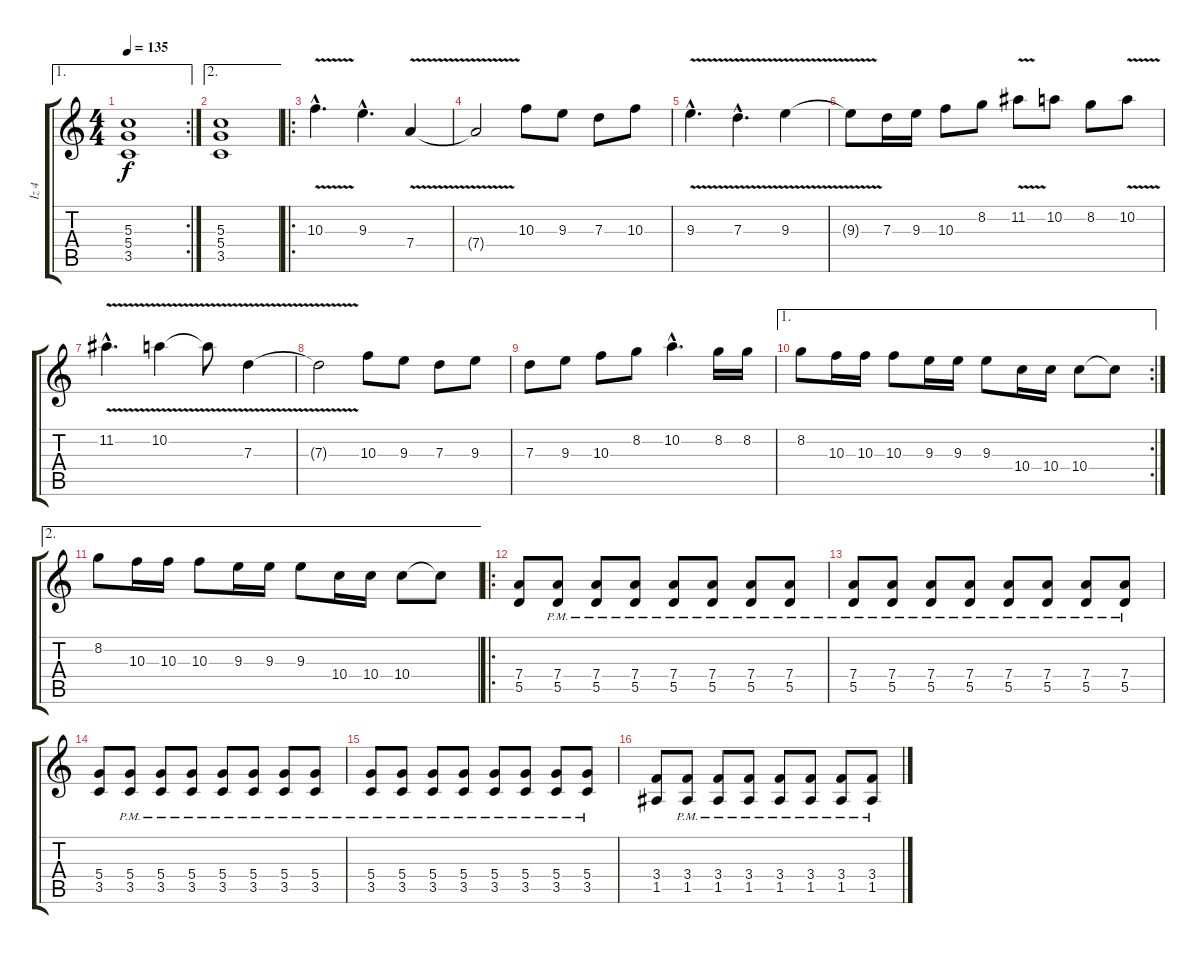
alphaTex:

\track ("İz 4" "İz 4") {instrument distortionguitar}
\staff {score tabs}
\tuning (E4 B3 G3 D3 A2 E2) {hide}
\ae 1
\rc 2
\ts (4 4)
\tempo 135
\clef g2
\ks c
(5.3 5.4 3.5).1{dy f} |
\ae 2
(5.3 5.4 3.5).1 |
\ro
10.3{v hac}.4{d} 9.3{hac}.4{d} 7.4{v}.4 |
7.4{t}.2 10.3.8 9.3.8 7.3.8 10.3.8 |
9.3{v hac}.4{d} 7.3{v hac}.4{d} 9.3{v}.4 |
9.3{t}.8 7.3.16 9.3.16 10.3.8 8.2.8 11.2{v}.8 10.2.8 8.2.8 10.2{v}.8 |
11.2{v hac}.4{d} 10.2{v}.4 10.2{t}.8 7.3{v}.4 |
7.3{t}.2 10.3.8 9.3.8 7.3.8 9.3.8 |
7.3.8 9.3.8 10.3.8 8.2.8 10.2{hac}.4{d} 8.2.16 8.2.16 |
\ae 1
\rc 2
8.2.8 10.3.16 10.3.16 10.3.8 9.3.16 9.3.16 9.3.8 10.4.16 10.4.16 10.4.8 10.4{t}.8 |
\ae 2
8.2.8 10.3.16 10.3.16 10.3.8 9.3.16 9.3.16 9.3.8 10.4.16 10.4.16 10.4.8 10.4{t}.8 |
\ro
(7.4 5.5).8 (7.4{pm} 5.5{pm}).8 (7.4{pm} 5.5{pm}).8 (7.4{pm} 5.5{pm}).8 (7.4{pm} 5.5{pm}).8 (7.4{pm} 5.5{pm}).8 (7.4{pm} 5.5{pm}).8 (7.4{pm} 5.5{pm}).8 |
(7.4{pm} 5.5{pm}).8 (7.4{pm} 5.5{pm}).8 (7.4{pm} 5.5{pm}).8 (7.4{pm} 5.5{pm}).8 (7.4{pm} 5.5{pm}).8 (7.4{pm} 5.5{pm}).8 (7.4{pm} 5.5{pm}).8 (7.4{pm} 5.5{pm}).8 |
(5.4 3.5).8 (5.4{pm} 3.5{pm}).8 (5.4{pm} 3.5{pm}).8 (5.4{pm} 3.5{pm}).8 (5.4{pm} 3.5{pm}).8 (5.4{pm} 3.5{pm}).8 (5.4{pm} 3.5{pm}).8 (5.4{pm} 3.5{pm}).8 |
(5.4{pm} 3.5{pm}).8 (5.4{pm} 3.5{pm}).8 (5.4{pm} 3.5{pm}).8 (5.4{pm} 3.5{pm}).8 (5.4{pm} 3.5{pm}).8 (5.4{pm} 3.5{pm}).8 (5.4{pm} 3.5{pm}).8 (5.4{pm} 3.5{pm}).8 |
(3.4 1.5).8 (3.4{pm} 1.5{pm}).8 (3.4{pm} 1.5{pm}).8 (3.4{pm} 1.5{pm}).8 (3.4{pm} 1.5{pm}).8 (3.4{pm} 1.5{pm}).8 (3.4{pm} 1.5{pm}).8 (3.4{pm} 1.5{pm}).8
